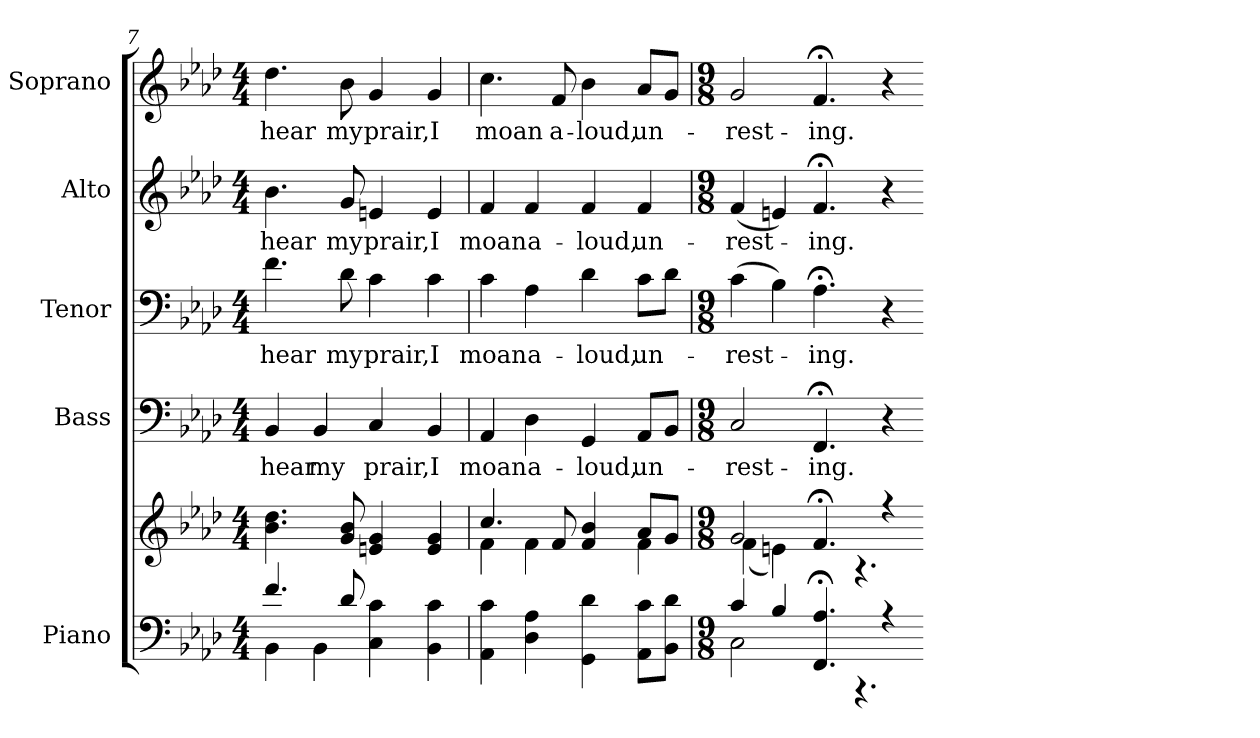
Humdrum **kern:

**kern	**kern	**kern	**text	**kern	**text	**kern	**text	**kern	**text
*part5	*part5	*part4	*part4	*part3	*part3	*part2	*part2	*part1	*part1
*staff6	*staff5	*staff4	*staff4	*staff3	*staff3	*staff2	*staff2	*staff1	*staff1
*I"Piano	*	*I"Bass	*	*I"Tenor	*	*I"Alto	*	*I"Soprano	*
*I'Pno.	*	*I'B.	*	*I'T.	*	*I'A.	*	*I'S.	*
*clefF4	*clefG2	*clefF4	*	*clefF4	*	*clefG2	*	*clefG2	*
*k[b-e-a-d-]	*k[b-e-a-d-]	*k[b-e-a-d-]	*	*k[b-e-a-d-]	*	*k[b-e-a-d-]	*	*k[b-e-a-d-]	*
*A-:	*A-:	*A-:	*	*A-:	*	*A-:	*	*A-:	*
*M4/4	*M4/4	*M4/4	*	*M4/4	*	*M4/4	*	*M4/4	*
=7	=7	=7	=7	=7	=7	=7	=7	=7	=7
*^	*	*	*	*	*	*	*	*	*
!	!	!	!	!LO:LY:b:color=#000000	!	!	!	!	!	!
!	!	!	!	!	!	!LO:LY:b:color=#000000	!	!	!	!
!	!	!	!	!	!	!	!	!LO:LY:b:color=#000000	!	!
!	!	!	!	!	!	!	!	!	!	!LO:LY:b:color=#000000
4.fi/	4BB-i\	4.b-i\ 4.dd-i	4BB-i/	hear	4.fi\	hear	4.b-i\	hear	4.dd-i\	hear
!	!	!	!	!LO:LY:b:color=#000000	!	!	!	!	!	!
.	4BB-i\	.	4BB-i/	my	.	.	.	.	.	.
!	!	!	!	!	!	!LO:LY:b:color=#000000	!	!	!	!
!	!	!	!	!	!	!	!	!LO:LY:b:color=#000000	!	!
!	!	!	!	!	!	!	!	!	!	!LO:LY:b:color=#000000
8d-i/	.	8gi/ 8b-i	.	.	8d-i\	my	8gi/	my	8b-i\	my
!	!	!	!	!LO:LY:b:color=#000000	!	!	!	!	!	!
!	!	!	!	!	!	!LO:LY:b:color=#000000	!	!	!	!
!	!	!	!	!	!	!	!	!LO:LY:b:color=#000000	!	!
!	!	!	!	!	!	!	!	!	!	!LO:LY:b:color=#000000
4Ci\ 4ci	2ryy	4eni/ 4gi	4Ci/	prair,	4ci\	prair,	4eni/	prair,	4gi/	prair,
!	!	!	!	!LO:LY:b:color=#000000	!	!	!	!	!	!
!	!	!	!	!	!	!LO:LY:b:color=#000000	!	!	!	!
!	!	!	!	!	!	!	!	!LO:LY:b:color=#000000	!	!
!	!	!	!	!	!	!	!	!	!	!LO:LY:b:color=#000000
4BB-i\ 4ci	.	4ei/ 4gi	4BB-i/	I	4ci\	I	4ei/	I	4gi/	I
*v	*v	*	*	*	*	*	*	*	*	*
=8	=8	=8	=8	=8	=8	=8	=8	=8	=8
*	*^	*	*	*	*	*	*	*	*
!	!	!	!	!LO:LY:b:color=#000000	!	!	!	!	!	!
!	!	!	!	!	!	!LO:LY:b:color=#000000	!	!	!	!
!	!	!	!	!	!	!	!	!LO:LY:b:color=#000000	!	!
!	!	!	!	!	!	!	!	!	!	!LO:LY:b:color=#000000
4AA-i\ 4ci	4.cci/	4fi\	4AA-i/	moan	4ci\	moan	4fi/	moan	4.cci\	moan
!	!	!	!	!LO:LY:b:color=#000000	!	!	!	!	!	!
!	!	!	!	!	!	!LO:LY:b:color=#000000	!	!	!	!
!	!	!	!	!	!	!	!	!LO:LY:b:color=#000000	!	!
4D-i\ 4A-i	.	4fi\	4D-i\	a-	4A-i\	a-	4fi/	a-	.	.
!	!	!	!	!	!	!	!	!	!	!LO:LY:b:color=#000000
.	8fi/	.	.	.	.	.	.	.	8fi/	a-
!	!	!	!	!LO:LY:b:color=#000000	!	!	!	!	!	!
!	!	!	!	!	!	!LO:LY:b:color=#000000	!	!	!	!
!	!	!	!	!	!	!	!	!LO:LY:b:color=#000000	!	!
!	!	!	!	!	!	!	!	!	!	!LO:LY:b:color=#000000
4GGi\ 4d-i	4fi/ 4b-i	4ryy	4GGi/	-loud,	4d-i\	-loud,	4fi/	-loud,	4b-i\	-loud,
!	!	!	!	!LO:LY:b:color=#000000	!	!	!	!	!	!
!	!	!	!	!	!	!LO:LY:b:color=#000000	!	!	!	!
!	!	!	!	!	!	!	!	!LO:LY:b:color=#000000	!	!
!	!	!	!	!	!	!	!	!	!	!LO:LY:b:color=#000000
8AA-i\ 8ciL	8a-i/L	4fi\	8AA-i/L	un-	8ci\L	un-	4fi/	un-	8a-i/L	un-
8BB-i\ 8d-iJ	8gi/J	.	8BB-i/J	.	8d-i\J	.	.	.	8gi/J	.
=9	=9	=9	=9	=9	=9	=9	=9	=9	=9	=9
*M9/8	*M9/8	*	*M9/8	*	*M9/8	*	*M9/8	*	*M9/8	*
*^	*	*	*	*	*	*	*	*	*	*
!	!	!	!	!	!LO:LY:b:color=#000000	!	!	!	!	!	!
!	!	!	!	!	!	!	!LO:LY:b:color=#000000	!	!	!	!
!	!	!	!	!	!	!	!	!	!LO:LY:b:color=#000000	!	!
!	!	!	!	!	!	!	!	!	!	!	!LO:LY:b:color=#000000
4ci/	2Ci\	2gi/	(4fi\	2Ci/	-rest-	(4ci\	-rest-	(4fi/	-rest-	2gi/	-rest-
4B-i/	.	.	4eni\)	.	.	4B-i\)	.	4eni/)	.	.	.
!	!	!	!	!	!LO:LY:b:color=#000000	!	!	!	!	!	!
!	!	!	!	!	!	!	!LO:LY:b:color=#000000	!	!	!	!
!	!	!	!	!	!	!	!	!	!LO:LY:b:color=#000000	!	!
!	!	!	!	!	!	!	!	!	!	!	!LO:LY:b:color=#000000
4.FFi/; 4.A-i;	4ryy	4.f;i/	4ryy	4.FF;i/	-ing.	4.A-;i\	-ing.	4.f;i/	-ing.	4.f;i/	-ing.
.	4.r	.	4.r	.	.	.	.	.	.	.	.
4r	.	4r	.	4r	.	4r	.	4r	.	4r	.
*v	*v	*	*	*	*	*	*	*	*	*	*
*	*v	*v	*	*	*	*	*	*	*	*
=-	=-	=-	=-	=-	=-	=-	=-	=-	=-
*-	*-	*-	*-	*-	*-	*-	*-	*-	*-
